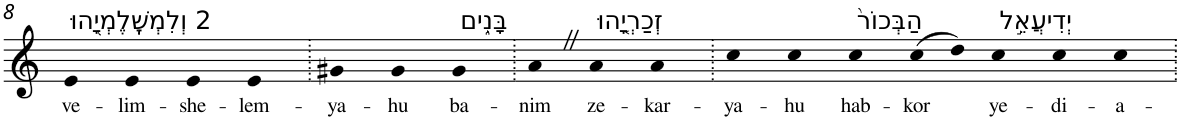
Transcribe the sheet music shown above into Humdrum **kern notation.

**kern	**text
*part1	*part1
*staff1	*staff1
*I"Piano	*
*I'Pno	*
!!LO:PB:g=z
*clefG2	*
*k[]	*
=8	=8
!LO:TX:a:t=2 וְלִמְשֶֽׁלֶמְיָ֖הוּ	!
!	!LO:LY:b
4e	ve-
!	!LO:LY:b
4e	-lim-
!	!LO:LY:b
4e	-she-
!	!LO:LY:b
4e	-lem-
=9.	=9.
!	!LO:LY:b
4g#X	-ya-
!	!LO:LY:b
4g#	-hu
!LO:TX:a:t=בָּנִ֑ים	!
!	!LO:LY:b
4g#	ba-
=10.	=10.
!	!LO:LY:b
4aZ	-nim
!LO:TX:a:t=זְכַרְיָ֤הוּ	!
!	!LO:LY:b
4a	ze-
!	!LO:LY:b
4a	-kar-
=11.	=11.
!	!LO:LY:b
4cc	-ya-
!	!LO:LY:b
4cc	-hu
!LO:TX:a:t=הַבְּכוֹר֙	!
!	!LO:LY:b
4cc	hab-
!	!LO:LY:b
(>8cc	-kor
8dd)	.
!LO:TX:a:t=יְדִיעֲאֵ֣ל	!
!	!LO:LY:b
4cc	ye-
!	!LO:LY:b
4cc	-di-
!	!LO:LY:b
4cc	-a-
=.	=.
*-	*-
